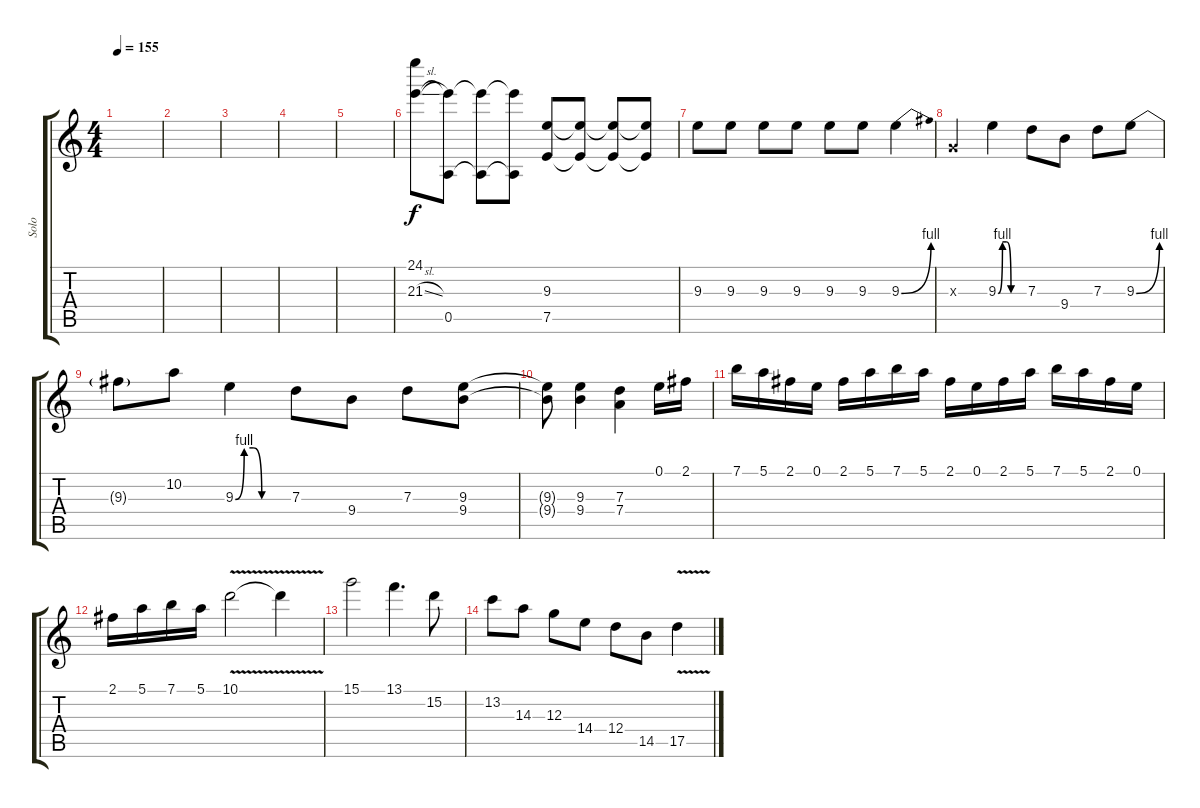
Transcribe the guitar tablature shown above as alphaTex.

\track ("Solo" "Solo") {instrument overdrivenguitar}
\staff {score tabs}
\tuning (E4 B3 G3 D3 A2 E2) {hide}
\ts (4 4)
\tempo 155
\clef g2
\ks c
|
|
|
|
|
(24.1 21.3{sl}).8 (21.3{t} 0.5).8 (21.3{t} 0.5{t}).8 (21.3{t} 0.5{t}).8 (9.3 7.5).8 (9.3{t} 7.5{t}).8 (9.3{t} 7.5{t}).8 (9.3{t} 7.5{t}).8 |
9.3.8 9.3.8 9.3.8 9.3.8 9.3.8 9.3.8 9.3{be (bend 0 0 60 4)}.4 |
0.3{x}.4 9.3{be (custom 0 0 10 4 20 4 30 0 60 0)}.4 7.3.8 9.4.8 7.3.8 9.3{be (bend 0 0 60 4)}.8 |
9.3{t}.8 10.2.8 9.3{be (custom 0 0 10 4 20 4 30 0 60 0)}.4 7.3.8 9.4.8 7.3.8 (9.3 9.4).8 |
(9.3{t} 9.4{t}).8 (9.3 9.4).4 (7.3 7.4).4 0.1.16 2.1.16 |
7.1.16 5.1.16 2.1.16 0.1.16 2.1.16 5.1.16 7.1.16 5.1.16 2.1.16 0.1.16 2.1.16 5.1.16 7.1.16 5.1.16 2.1.16 0.1.16 |
2.1.16 5.1.16 7.1.16 5.1.16 10.1{v}.2 10.1{t}.4 |
15.1.2 13.1.4{d} 15.2.8 |
13.2.8 14.3.8 12.3.8 14.4.8 12.4.8 14.5.8 17.5{v}.4
